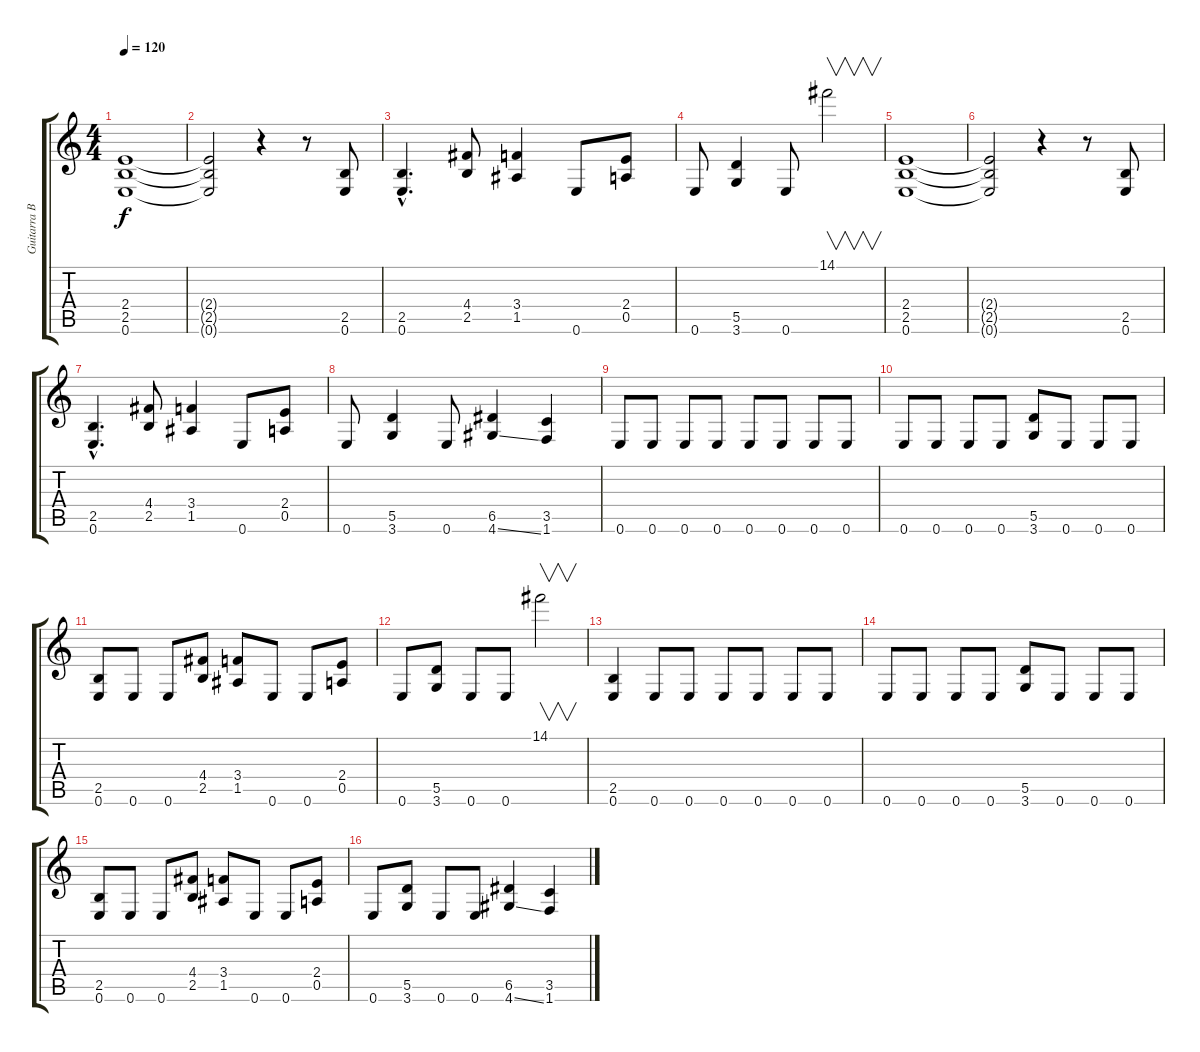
\track ("Guitarra Base" "Guitarra B") {instrument overdrivenguitar}
\staff {score tabs}
\tuning (E4 B3 G3 D3 A2 E2) {hide}
\ts (4 4)
\tempo 120
\clef g2
\ks c
(2.4{t} 2.5{t} 0.6{t}).1{dy f} |
(2.4{t} 2.5{t} 0.6{t}).2 r.4 r.8 (2.5 0.6).8 |
(2.5{hac} 0.6{hac}).4{d} (4.4 2.5).8 (3.4 1.5).4 0.6.8 (2.4 0.5).8 |
0.6.8 (5.5 3.6).4 0.6.8 14.1.2{v} |
(2.4 2.5 0.6).1 |
(2.4{t} 2.5{t} 0.6{t}).2 r.4 r.8 (2.5 0.6).8 |
(2.5{hac} 0.6{hac}).4{d} (4.4 2.5).8 (3.4 1.5).4 0.6.8 (2.4 0.5).8 |
0.6.8 (5.5 3.6).4 0.6.8 (6.5 4.6{ss}).4 (3.5 1.6).4 |
0.6.8 0.6.8 0.6.8 0.6.8 0.6.8 0.6.8 0.6.8 0.6.8 |
0.6.8 0.6.8 0.6.8 0.6.8 (5.5 3.6).8 0.6.8 0.6.8 0.6.8 |
(2.5 0.6).8 0.6.8 0.6.8 (4.4 2.5).8 (3.4 1.5).8 0.6.8 0.6.8 (2.4 0.5).8 |
0.6.8 (5.5 3.6).8 0.6.8 0.6.8 14.1.2{v} |
(2.5 0.6).4 0.6.8 0.6.8 0.6.8 0.6.8 0.6.8 0.6.8 |
0.6.8 0.6.8 0.6.8 0.6.8 (5.5 3.6).8 0.6.8 0.6.8 0.6.8 |
(2.5 0.6).8 0.6.8 0.6.8 (4.4 2.5).8 (3.4 1.5).8 0.6.8 0.6.8 (2.4 0.5).8 |
0.6.8 (5.5 3.6).8 0.6.8 0.6.8 (6.5 4.6{ss}).4 (3.5 1.6).4
